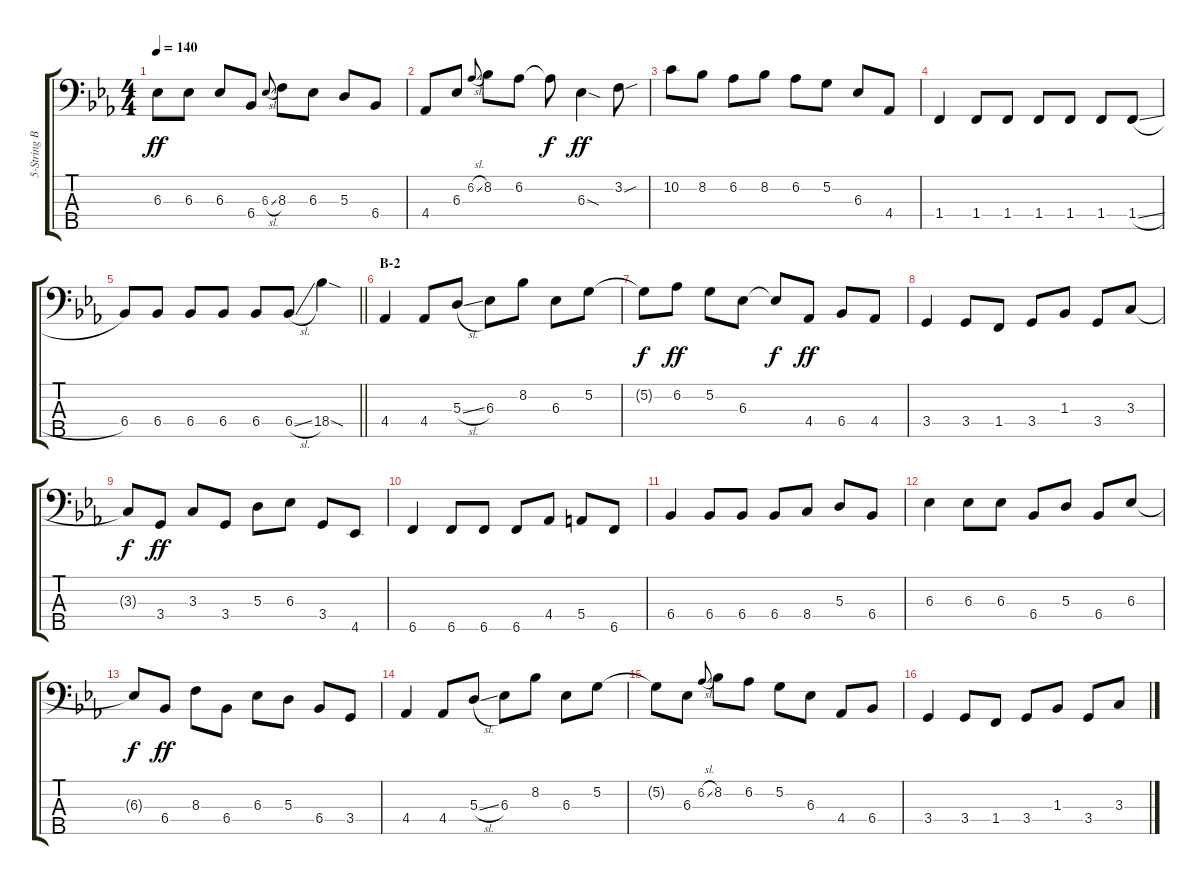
\track ("5-String Bass" "5-String B") {instrument electricbasspick}
\staff {score tabs}
\tuning (G2 D2 A1 E1 B0) {hide}
\ts (4 4)
\tempo 140
\clef f4
\ks eb
6.3.8{dy ff} 6.3.8 6.3.8 6.4.8 6.3{sl}.8{gr onbeat} 8.3.8 6.3.8 5.3.8 6.4.8 |
4.4.8 6.3.8 6.2{sl}.8{gr onbeat} 8.2.8 6.2.8 6.2{t}.8{dy f} 6.3{sod}.4{dy ff} 3.2{sou}.8 |
10.2.8 8.2.8 6.2.8 8.2.8 6.2.8 5.2.8 6.3.8 4.4.8 |
1.4.4 1.4.8 1.4.8 1.4.8 1.4.8 1.4.8 1.4{sl}.8 |
\barLineRight lightlight
6.4.8 6.4.8 6.4.8 6.4.8 6.4.8 6.4{sl}.8 18.4{sod}.4 |
\section ("" "B-2")
4.4.4 4.4.8 5.3{sl}.8 6.3.8 8.2.8 6.3.8 5.2.8 |
5.2{t}.8{dy f} 6.2.8{dy ff} 5.2.8 6.3.8 6.3{t}.8{dy f} 4.4.8{dy ff} 6.4.8 4.4.8 |
3.4.4 3.4.8 1.4.8 3.4.8 1.3.8 3.4.8 3.3.8 |
3.3{t}.8{dy f} 3.4.8{dy ff} 3.3.8 3.4.8 5.3.8 6.3.8 3.4.8 4.5.8 |
6.5.4 6.5.8 6.5.8 6.5.8 4.4.8 5.4.8 6.5.8 |
6.4.4 6.4.8 6.4.8 6.4.8 8.4.8 5.3.8 6.4.8 |
6.3.4 6.3.8 6.3.8 6.4.8 5.3.8 6.4.8 6.3.8 |
6.3{t}.8{dy f} 6.4.8{dy ff} 8.3.8 6.4.8 6.3.8 5.3.8 6.4.8 3.4.8 |
4.4.4 4.4.8 5.3{sl}.8 6.3.8 8.2.8 6.3.8 5.2.8 |
5.2{t}.8 6.3.8 6.2{sl}.8{gr onbeat} 8.2.8 6.2.8 5.2.8 6.3.8 4.4.8 6.4.8 |
3.4.4 3.4.8 1.4.8 3.4.8 1.3.8 3.4.8 3.3.8
